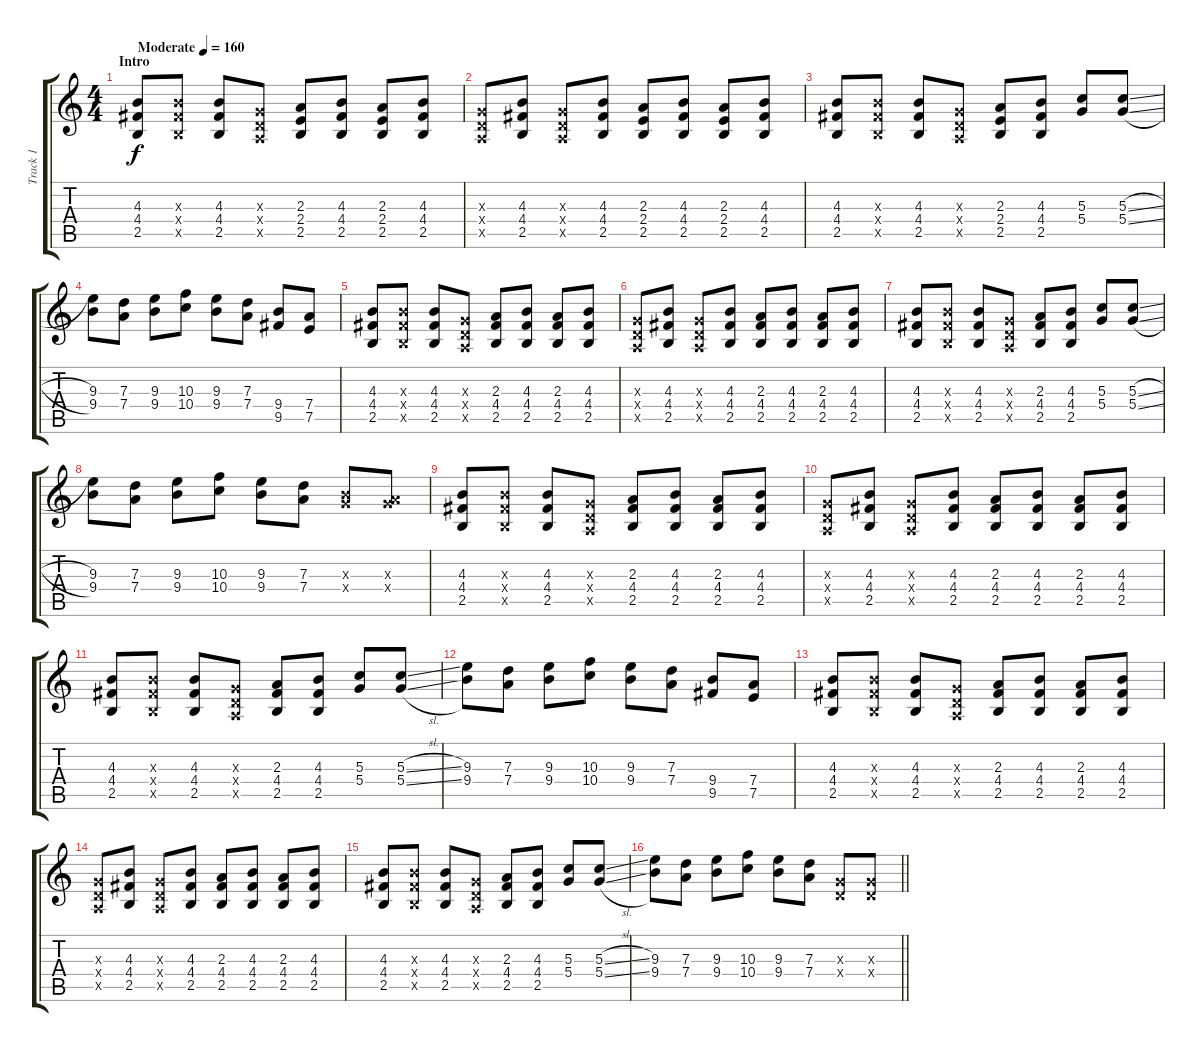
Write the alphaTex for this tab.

\track ("Track 1" "Track 1") {instrument distortionguitar}
\staff {score tabs}
\tuning (E4 B3 G3 D3 A2 E2) {hide}
\ts (4 4)
\section ("" "Intro")
\tempo (160 "Moderate")
\clef g2
\ks c
(4.3 4.4 2.5).8{dy f instrument distortionguitar} (4.3{x} 4.4{x} 2.5{x}).8 (4.3 4.4 2.5).8 (0.3{x} 0.4{x} 0.5{x}).8 (2.3 2.4 2.5).8 (4.3 4.4 2.5).8 (2.3 2.4 2.5).8 (4.3 4.4 2.5).8 |
(0.3{x} 0.4{x} 0.5{x}).8 (4.3 4.4 2.5).8 (0.3{x} 0.4{x} 0.5{x}).8 (4.3 4.4 2.5).8 (2.3 2.4 2.5).8 (4.3 4.4 2.5).8 (2.3 2.4 2.5).8 (4.3 4.4 2.5).8 |
(4.3 4.4 2.5).8 (4.3{x} 4.4{x} 2.5{x}).8 (4.3 4.4 2.5).8 (0.3{x} 0.4{x} 0.5{x}).8 (2.3 2.4 2.5).8 (4.3 4.4 2.5).8 (5.3 5.4).8 (5.3{sl} 5.4{sl}).8 |
(9.3 9.4).8 (7.3 7.4).8 (9.3 9.4).8 (10.3 10.4).8 (9.3 9.4).8 (7.3 7.4).8 (9.4 9.5).8 (7.4 7.5).8 |
(4.3 4.4 2.5).8 (4.3{x} 4.4{x} 2.5{x}).8 (4.3 4.4 2.5).8 (0.3{x} 0.4{x} 0.5{x}).8 (2.3 4.4 2.5).8 (4.3 4.4 2.5).8 (2.3 4.4 2.5).8 (4.3 4.4 2.5).8 |
(0.3{x} 0.4{x} 0.5{x}).8 (4.3 4.4 2.5).8 (0.3{x} 0.4{x} 0.5{x}).8 (4.3 4.4 2.5).8 (2.3 4.4 2.5).8 (4.3 4.4 2.5).8 (2.3 4.4 2.5).8 (4.3 4.4 2.5).8 |
(4.3 4.4 2.5).8 (4.3{x} 4.4{x} 2.5{x}).8 (4.3 4.4 2.5).8 (0.3{x} 0.4{x} 0.5{x}).8 (2.3 4.4 2.5).8 (4.3 4.4 2.5).8 (5.3 5.4).8 (5.3{sl} 5.4{sl}).8 |
(9.3 9.4).8 (7.3 7.4).8 (9.3 9.4).8 (10.3 10.4).8 (9.3 9.4).8 (7.3 7.4).8 (0.3{x} 9.4{x}).8 (0.3{x} 7.4{x}).8 |
(4.3 4.4 2.5).8 (4.3{x} 4.4{x} 2.5{x}).8 (4.3 4.4 2.5).8 (0.3{x} 0.4{x} 0.5{x}).8 (2.3 4.4 2.5).8 (4.3 4.4 2.5).8 (2.3 4.4 2.5).8 (4.3 4.4 2.5).8 |
(0.3{x} 0.4{x} 0.5{x}).8 (4.3 4.4 2.5).8 (0.3{x} 0.4{x} 0.5{x}).8 (4.3 4.4 2.5).8 (2.3 4.4 2.5).8 (4.3 4.4 2.5).8 (2.3 4.4 2.5).8 (4.3 4.4 2.5).8 |
(4.3 4.4 2.5).8 (4.3{x} 4.4{x} 2.5{x}).8 (4.3 4.4 2.5).8 (0.3{x} 0.4{x} 0.5{x}).8 (2.3 4.4 2.5).8 (4.3 4.4 2.5).8 (5.3 5.4).8 (5.3{sl} 5.4{sl}).8 |
(9.3 9.4).8 (7.3 7.4).8 (9.3 9.4).8 (10.3 10.4).8 (9.3 9.4).8 (7.3 7.4).8 (9.4 9.5).8 (7.4 7.5).8 |
(4.3 4.4 2.5).8 (4.3{x} 4.4{x} 2.5{x}).8 (4.3 4.4 2.5).8 (0.3{x} 0.4{x} 0.5{x}).8 (2.3 4.4 2.5).8 (4.3 4.4 2.5).8 (2.3 4.4 2.5).8 (4.3 4.4 2.5).8 |
(0.3{x} 0.4{x} 0.5{x}).8 (4.3 4.4 2.5).8 (0.3{x} 0.4{x} 0.5{x}).8 (4.3 4.4 2.5).8 (2.3 4.4 2.5).8 (4.3 4.4 2.5).8 (2.3 4.4 2.5).8 (4.3 4.4 2.5).8 |
(4.3 4.4 2.5).8 (4.3{x} 4.4{x} 2.5{x}).8 (4.3 4.4 2.5).8 (0.3{x} 0.4{x} 0.5{x}).8 (2.3 4.4 2.5).8 (4.3 4.4 2.5).8 (5.3 5.4).8 (5.3{sl} 5.4{sl}).8 |
\barLineRight lightlight
(9.3 9.4).8 (7.3 7.4).8 (9.3 9.4).8 (10.3 10.4).8 (9.3 9.4).8 (7.3 7.4).8 (0.3{x} 0.4{x}).8 (0.3{x} 0.4{x}).8
